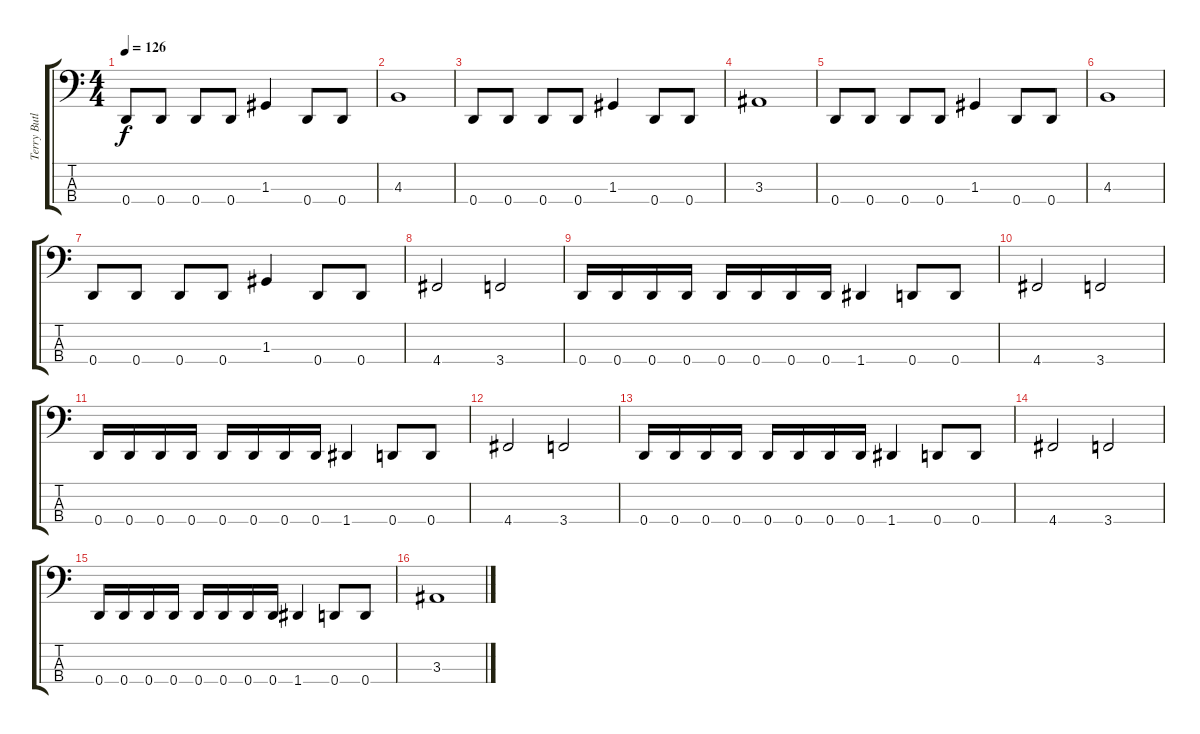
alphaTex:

\track ("Terry Butler (Bass)" "Terry Butl") {instrument electricbasspick}
\staff {score tabs}
\tuning (F2 C2 G1 D1) {hide}
\ts (4 4)
\tempo 126
\clef f4
\ks c
0.4.8{dy f} 0.4.8 0.4.8 0.4.8 1.3.4 0.4.8 0.4.8 |
4.3.1 |
0.4.8 0.4.8 0.4.8 0.4.8 1.3.4 0.4.8 0.4.8 |
3.3.1 |
0.4.8 0.4.8 0.4.8 0.4.8 1.3.4 0.4.8 0.4.8 |
4.3.1 |
0.4.8 0.4.8 0.4.8 0.4.8 1.3.4 0.4.8 0.4.8 |
4.4.2 3.4.2 |
0.4.16 0.4.16 0.4.16 0.4.16 0.4.16 0.4.16 0.4.16 0.4.16 1.4.4 0.4.8 0.4.8 |
4.4.2 3.4.2 |
0.4.16 0.4.16 0.4.16 0.4.16 0.4.16 0.4.16 0.4.16 0.4.16 1.4.4 0.4.8 0.4.8 |
4.4.2 3.4.2 |
0.4.16 0.4.16 0.4.16 0.4.16 0.4.16 0.4.16 0.4.16 0.4.16 1.4.4 0.4.8 0.4.8 |
4.4.2 3.4.2 |
0.4.16 0.4.16 0.4.16 0.4.16 0.4.16 0.4.16 0.4.16 0.4.16 1.4.4 0.4.8 0.4.8 |
3.3.1
